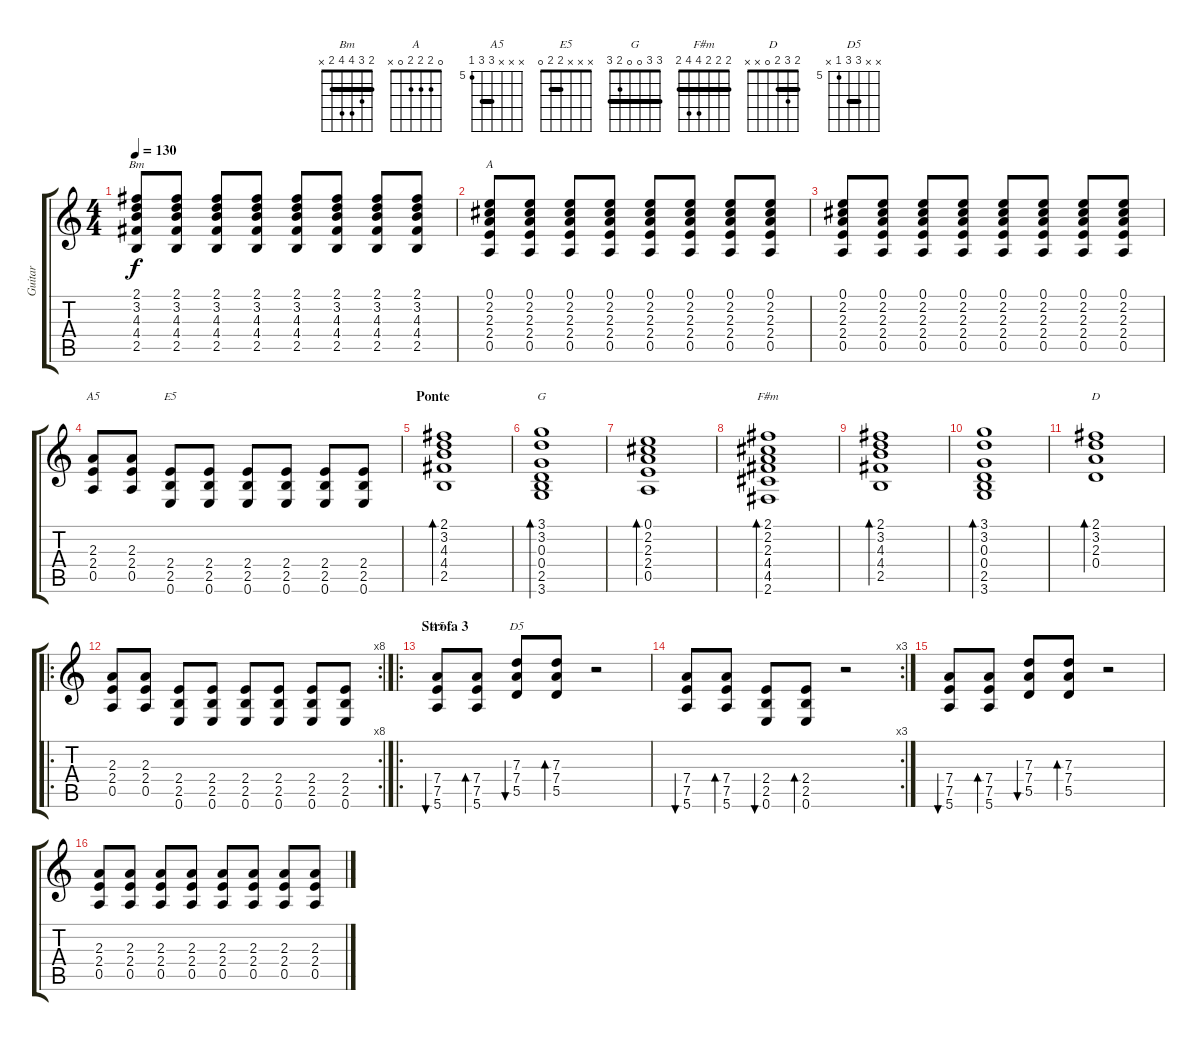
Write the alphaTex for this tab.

\track ("Guitar" "Guitar") {instrument overdrivenguitar}
\staff {score tabs}
\tuning (E4 B3 G3 D3 A2 E2) {hide}
\chord ("Bm" 2 3 4 4 2 x) {barre 2}
\chord ("A" 0 2 2 2 0 x)
\chord ("A5" x x 2 2 0 x) {barre 2}
\chord ("E5" x x x 2 2 0) {barre 2}
\chord ("G" 3 3 0 0 2 3) {barre 3}
\chord ("F#m" 2 2 2 4 4 2) {barre 2}
\chord ("D" 2 3 2 0 x x) {barre 2}
\chord ("A5" x x x 7 7 5) {firstfret 5 barre 7}
\chord ("D5" x x 7 7 5 x) {firstfret 5 barre 7}
\ts (4 4)
\tempo 130
\clef g2
\ks c
(2.1 3.2 4.3 4.4 2.5).8{ch "Bm" dy f} (2.1 3.2 4.3 4.4 2.5).8 (2.1 3.2 4.3 4.4 2.5).8 (2.1 3.2 4.3 4.4 2.5).8 (2.1 3.2 4.3 4.4 2.5).8 (2.1 3.2 4.3 4.4 2.5).8 (2.1 3.2 4.3 4.4 2.5).8 (2.1 3.2 4.3 4.4 2.5).8 |
(0.1 2.2 2.3 2.4 0.5).8{ch "A"} (0.1 2.2 2.3 2.4 0.5).8 (0.1 2.2 2.3 2.4 0.5).8 (0.1 2.2 2.3 2.4 0.5).8 (0.1 2.2 2.3 2.4 0.5).8 (0.1 2.2 2.3 2.4 0.5).8 (0.1 2.2 2.3 2.4 0.5).8 (0.1 2.2 2.3 2.4 0.5).8 |
(0.1 2.2 2.3 2.4 0.5).8 (0.1 2.2 2.3 2.4 0.5).8 (0.1 2.2 2.3 2.4 0.5).8 (0.1 2.2 2.3 2.4 0.5).8 (0.1 2.2 2.3 2.4 0.5).8 (0.1 2.2 2.3 2.4 0.5).8 (0.1 2.2 2.3 2.4 0.5).8 (0.1 2.2 2.3 2.4 0.5).8 |
(2.3 2.4 0.5).8{ch "A5"} (2.3 2.4 0.5).8 (2.4 2.5 0.6).8{ch "E5"} (2.4 2.5 0.6).8 (2.4 2.5 0.6).8 (2.4 2.5 0.6).8 (2.4 2.5 0.6).8 (2.4 2.5 0.6).8 |
\section ("" "Ponte")
(2.1 3.2 4.3 4.4 2.5).1{bd 480} |
(3.1 3.2 0.3 0.4 2.5 3.6).1{bd 480 ch "G"} |
(0.1 2.2 2.3 2.4 0.5).1{bd 480} |
(2.1 2.2 2.3 4.4 4.5 2.6).1{bd 480 ch "F#m"} |
(2.1 3.2 4.3 4.4 2.5).1{bd 480} |
(3.1 3.2 0.3 0.4 2.5 3.6).1{bd 480} |
(2.1 3.2 2.3 0.4).1{bd 480 ch "D"} |
\ro
\rc 8
(2.3 2.4 0.5).8 (2.3 2.4 0.5).8 (2.4 2.5 0.6).8 (2.4 2.5 0.6).8 (2.4 2.5 0.6).8 (2.4 2.5 0.6).8 (2.4 2.5 0.6).8 (2.4 2.5 0.6).8 |
\ro
\section ("" "Strofa 3")
(7.4 7.5 5.6).8{bu 30 ch "A5"} (7.4 7.5 5.6).8{bd 120} (7.3 7.4 5.5).8{bu 30 ch "D5"} (7.3 7.4 5.5).8{bd 120} r.2 |
\rc 3
(7.4 7.5 5.6).8{bu 30} (7.4 7.5 5.6).8{bd 120} (2.4 2.5 0.6).8{bu 30} (2.4 2.5 0.6).8{bd 120} r.2 |
(7.4 7.5 5.6).8{bu 30} (7.4 7.5 5.6).8{bd 120} (7.3 7.4 5.5).8{bu 30} (7.3 7.4 5.5).8{bd 120} r.2 |
(2.3 2.4 0.5).8 (2.3 2.4 0.5).8 (2.3 2.4 0.5).8 (2.3 2.4 0.5).8 (2.3 2.4 0.5).8 (2.3 2.4 0.5).8 (2.3 2.4 0.5).8 (2.3 2.4 0.5).8
